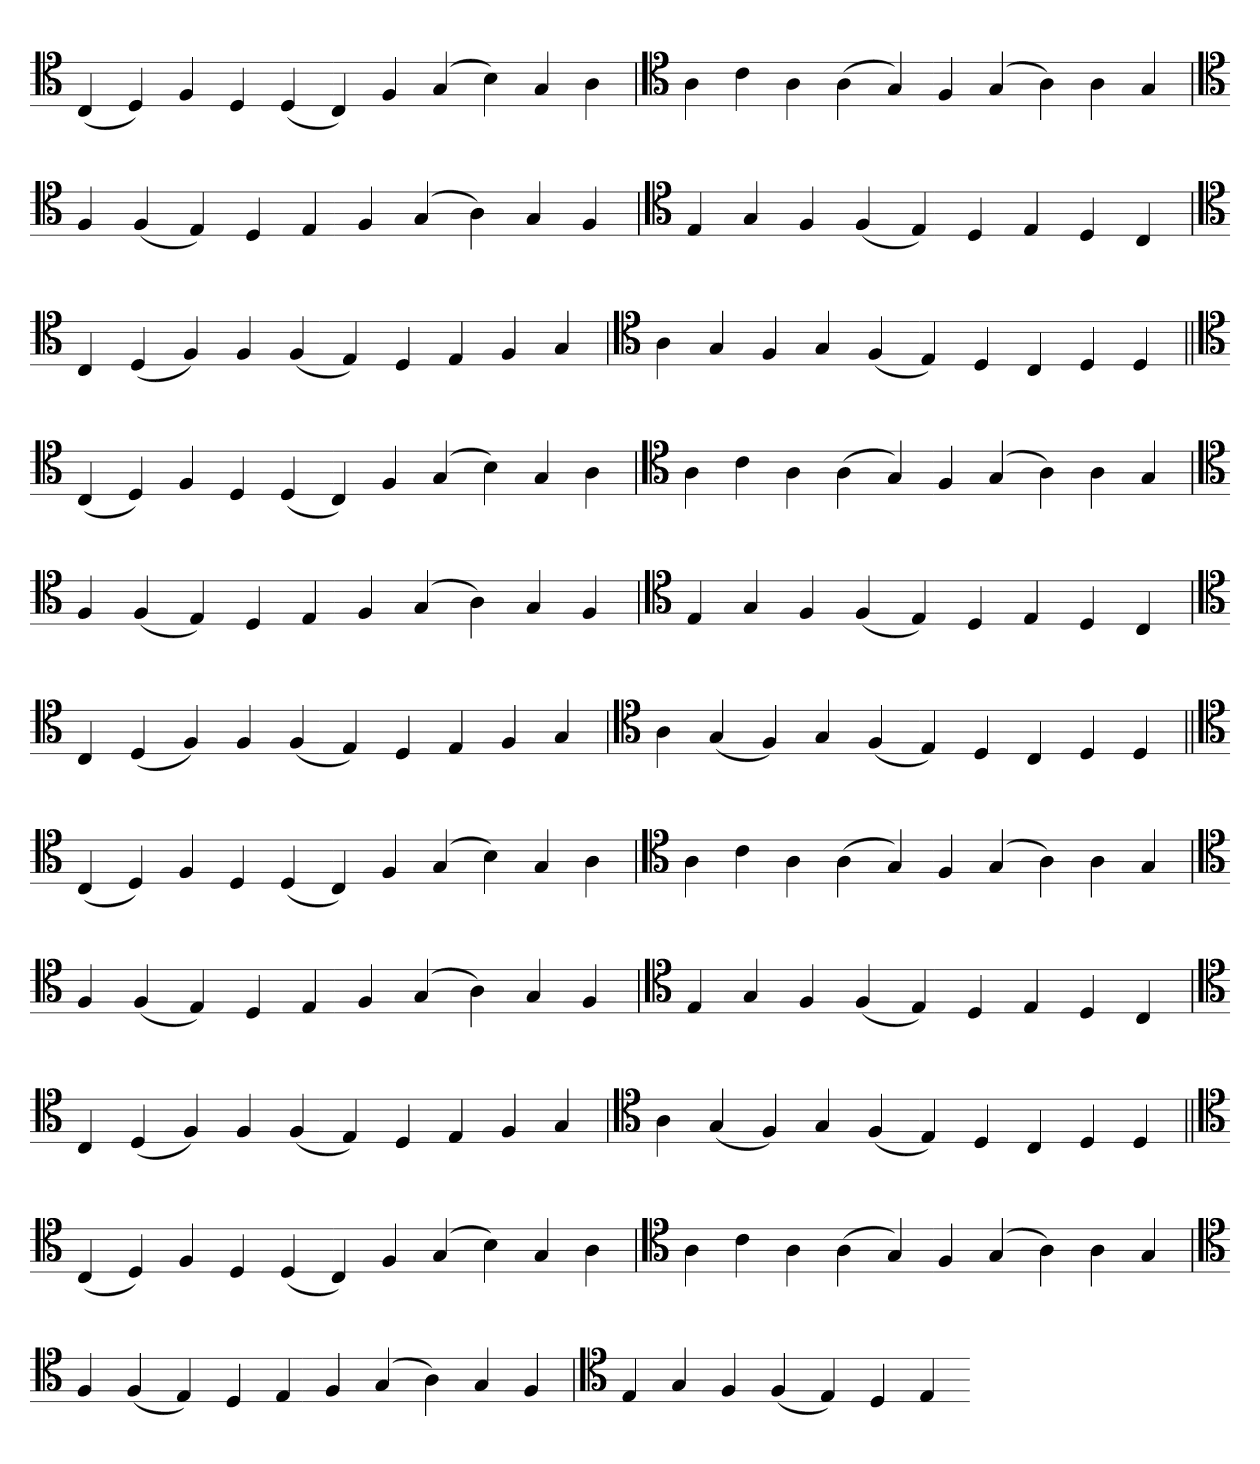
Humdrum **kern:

**kern
*part1
*staff1
*clefC4
=
(4C
4D)
4F
4D
(4D
4C)
4F
(4G
4B)
4G
4A
=`
*clefC4
4A
4c
4A
(4A
4G)
4F
(4G
4A)
4A
4G
='
*clefC4
4F
(4F
4E)
4D
4E
4F
(4G
4A)
4G
4F
=`
*clefC4
4E
4G
4F
(4F
4E)
4D
4E
4D
4C
='
*clefC4
4C
(4D
4F)
4F
(4F
4E)
4D
4E
4F
4G
=`
*clefC4
4A
4G
4F
4G
(4F
4E)
4D
4C
4D
4D
=||
*clefC4
(4C
4D)
4F
4D
(4D
4C)
4F
(4G
4B)
4G
4A
=`
*clefC4
4A
4c
4A
(4A
4G)
4F
(4G
4A)
4A
4G
='
*clefC4
4F
(4F
4E)
4D
4E
4F
(4G
4A)
4G
4F
=`
*clefC4
4E
4G
4F
(4F
4E)
4D
4E
4D
4C
='
*clefC4
4C
(4D
4F)
4F
(4F
4E)
4D
4E
4F
4G
=`
*clefC4
4A
(4G
4F)
4G
(4F
4E)
4D
4C
4D
4D
=||
*clefC4
(4C
4D)
4F
4D
(4D
4C)
4F
(4G
4B)
4G
4A
=`
*clefC4
4A
4c
4A
(4A
4G)
4F
(4G
4A)
4A
4G
='
*clefC4
4F
(4F
4E)
4D
4E
4F
(4G
4A)
4G
4F
=`
*clefC4
4E
4G
4F
(4F
4E)
4D
4E
4D
4C
='
*clefC4
4C
(4D
4F)
4F
(4F
4E)
4D
4E
4F
4G
=`
*clefC4
4A
(4G
4F)
4G
(4F
4E)
4D
4C
4D
4D
=||
*clefC4
(4C
4D)
4F
4D
(4D
4C)
4F
(4G
4B)
4G
4A
=`
*clefC4
4A
4c
4A
(4A
4G)
4F
(4G
4A)
4A
4G
='
*clefC4
4F
(4F
4E)
4D
4E
4F
(4G
4A)
4G
4F
=`
*clefC4
4E
4G
4F
(4F
4E)
4D
4E
=-
*-
